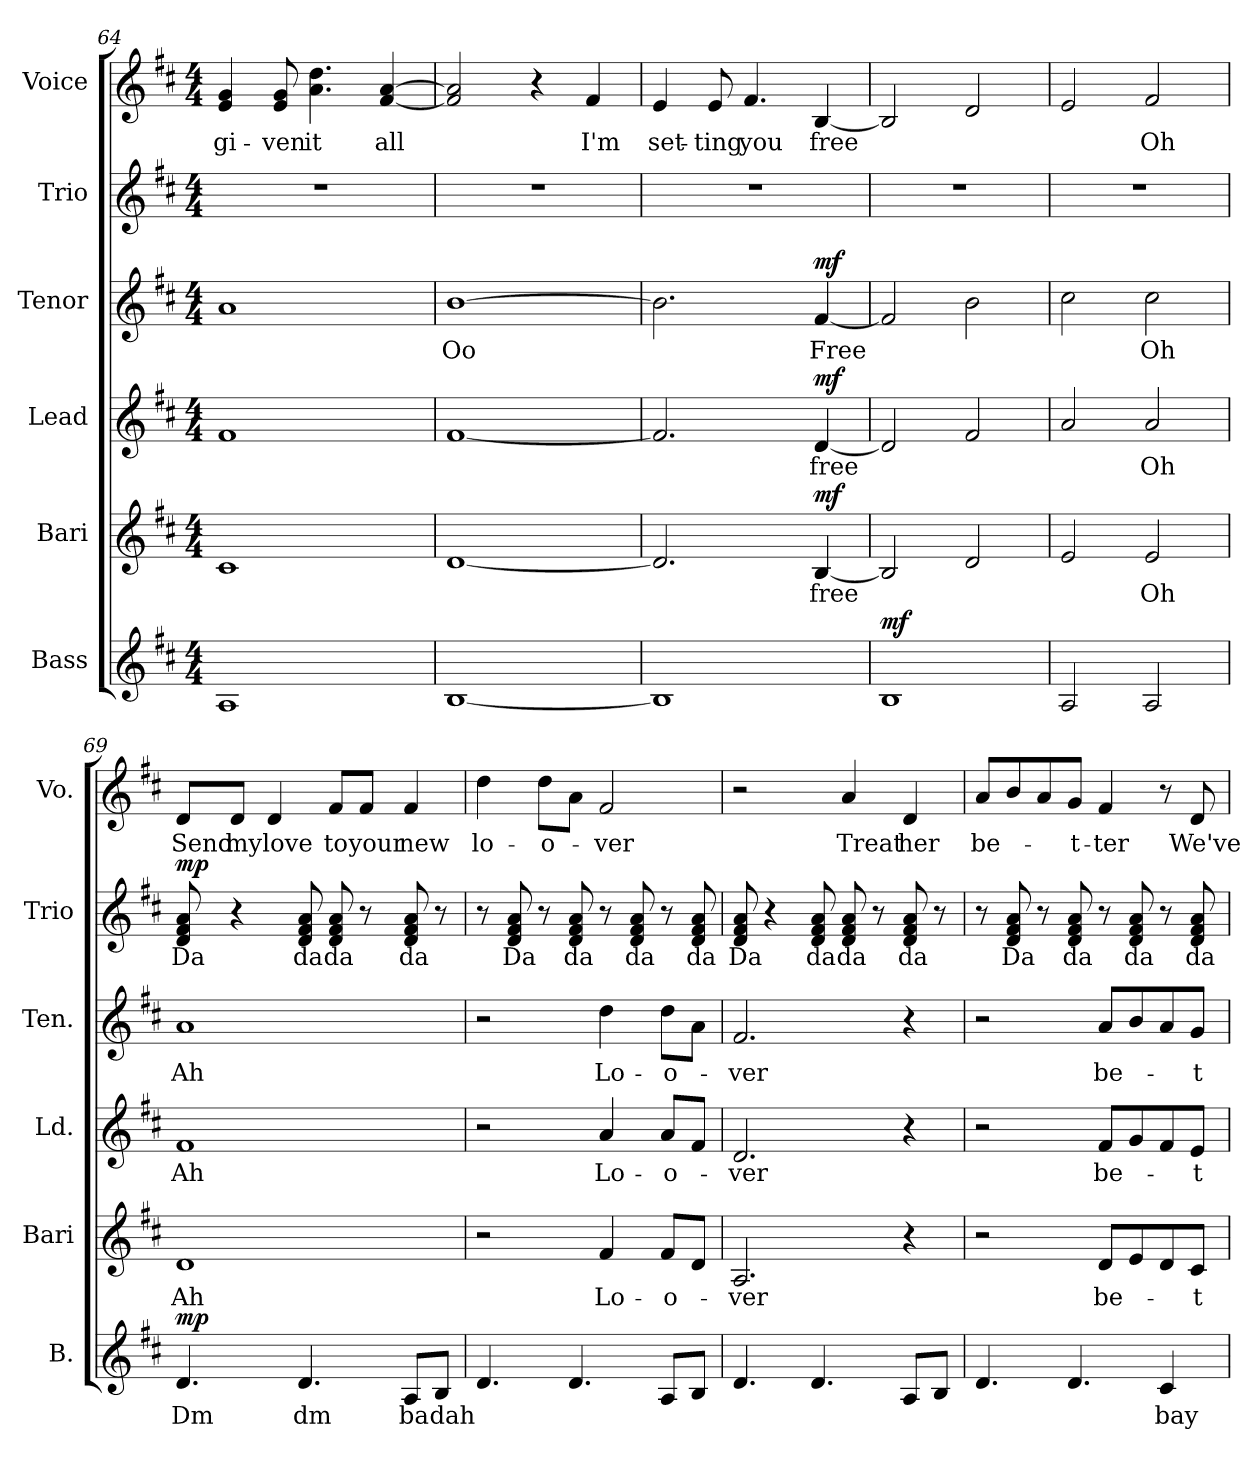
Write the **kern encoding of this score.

**kern	**text	**dynam	**kern	**text	**dynam	**kern	**text	**dynam	**kern	**text	**dynam	**kern	**text	**dynam	**kern	**text
*part6	*part6	*part6	*part5	*part5	*part5	*part4	*part4	*part4	*part3	*part3	*part3	*part2	*part2	*part2	*part1	*part1
*staff6	*staff6	*staff6	*staff5	*staff5	*staff5	*staff4	*staff4	*staff4	*staff3	*staff3	*staff3	*staff2	*staff2	*staff2	*staff1	*staff1
*I"Bass	*	*	*I"Bari	*	*	*I"Lead	*	*	*I"Tenor	*	*	*I"Trio	*	*	*I"Voice	*
*I'B.	*	*	*I'Bari	*	*	*I'Ld.	*	*	*I'Ten.	*	*	*I'Trio	*	*	*I'Vo.	*
*clefG2	*	*	*clefG2	*	*	*clefG2	*	*	*clefG2	*	*	*clefG2	*	*	*clefG2	*
*k[f#c#]	*	*	*k[f#c#]	*	*	*k[f#c#]	*	*	*k[f#c#]	*	*	*k[f#c#]	*	*	*k[f#c#]	*
*M4/4	*	*	*M4/4	*	*	*M4/4	*	*	*M4/4	*	*	*M4/4	*	*	*M4/4	*
=64	=64	=64	=64	=64	=64	=64	=64	=64	=64	=64	=64	=64	=64	=64	=64	=64
!	!	!	!	!	!	!	!	!	!	!	!	!	!	!	!	!LO:LY:b
1A	.	.	1c#	.	.	1f#	.	.	1a	.	.	1r	.	.	4e/ 4g/	-gi-
!	!	!	!	!	!	!	!	!	!	!	!	!	!	!	!	!LO:LY:b
.	.	.	.	.	.	.	.	.	.	.	.	.	.	.	8e/ 8g/	-ven
!	!	!	!	!	!	!	!	!	!	!	!	!	!	!	!	!LO:LY:b
.	.	.	.	.	.	.	.	.	.	.	.	.	.	.	4.a\ 4.dd\	it
!	!	!	!	!	!	!	!	!	!	!	!	!	!	!	!	!LO:LY:b
.	.	.	.	.	.	.	.	.	.	.	.	.	.	.	[4f#/ [4a/	all
=65	=65	=65	=65	=65	=65	=65	=65	=65	=65	=65	=65	=65	=65	=65	=65	=65
!	!	!	!	!	!	!	!	!	!	!LO:LY:b	!	!	!	!	!	!
[1B	.	.	[1d	.	.	[1f#	.	.	[1b	Oo	.	1r	.	.	2f#/] 2a/]	.
.	.	.	.	.	.	.	.	.	.	.	.	.	.	.	4r	.
!	!	!	!	!	!	!	!	!	!	!	!	!	!	!	!	!LO:LY:b
.	.	.	.	.	.	.	.	.	.	.	.	.	.	.	4f#/	I'm
!!LO:PB:g=z
=66	=66	=66	=66	=66	=66	=66	=66	=66	=66	=66	=66	=66	=66	=66	=66	=66
!	!	!	!	!	!	!	!	!	!	!	!	!	!	!	!	!LO:LY:b
1B]	.	.	2.d/]	.	.	2.f#/]	.	.	2.b\]	.	.	1r	.	.	4e/	set-
!	!	!	!	!	!	!	!	!	!	!	!	!	!	!	!	!LO:LY:b
.	.	.	.	.	.	.	.	.	.	.	.	.	.	.	8e/	-ting
!	!	!	!	!	!	!	!	!	!	!	!	!	!	!	!	!LO:LY:b
.	.	.	.	.	.	.	.	.	.	.	.	.	.	.	4.f#/	you
!	!	!	!	!LO:LY:b	!LO:DY:b	!	!LO:LY:b	!LO:DY:b	!	!LO:LY:b	!LO:DY:b	!	!	!	!	!LO:LY:b
.	.	.	[4B/	free	mf	[4d/	free	mf	[4f#/	Free	mf	.	.	.	[4B/	free
=67	=67	=67	=67	=67	=67	=67	=67	=67	=67	=67	=67	=67	=67	=67	=67	=67
!	!	!LO:DY:b	!	!	!	!	!	!	!	!	!	!	!	!	!	!
1B	.	mf	2B/]	.	.	2d/]	.	.	2f#/]	.	.	1r	.	.	2B/]	.
.	.	.	2d/	.	.	2f#/	.	.	2b\	.	.	.	.	.	2d/	.
=68	=68	=68	=68	=68	=68	=68	=68	=68	=68	=68	=68	=68	=68	=68	=68	=68
2A/	.	.	2e/	.	.	2a/	.	.	2cc#\	.	.	1r	.	.	2e/	.
!	!	!	!	!LO:LY:b	!	!	!LO:LY:b	!	!	!LO:LY:b	!	!	!	!	!	!LO:LY:b
2A/	.	.	2e/	Oh	.	2a/	Oh	.	2cc#\	Oh	.	.	.	.	2f#/	Oh
=69	=69	=69	=69	=69	=69	=69	=69	=69	=69	=69	=69	=69	=69	=69	=69	=69
!	!LO:LY:b	!LO:DY:b	!	!LO:LY:b	!	!	!LO:LY:b	!	!	!LO:LY:b	!	!	!LO:LY:b	!LO:DY:b	!	!LO:LY:b
4.d/	Dm	mp	1d	Ah	.	1f#	Ah	.	1a	Ah	.	8d/ 8f#/ 8a/	Da	mp	8d/L	Send
!	!	!	!	!	!	!	!	!	!	!	!	!	!	!	!	!LO:LY:b
.	.	.	.	.	.	.	.	.	.	.	.	4r	.	.	8d/J	my
!	!	!	!	!	!	!	!	!	!	!	!	!	!	!	!	!LO:LY:b
.	.	.	.	.	.	.	.	.	.	.	.	.	.	.	4d/	love
!	!LO:LY:b	!	!	!	!	!	!	!	!	!	!	!	!LO:LY:b	!	!	!
4.d/	dm	.	.	.	.	.	.	.	.	.	.	8d/ 8f#/ 8a/	da	.	.	.
!	!	!	!	!	!	!	!	!	!	!	!	!	!LO:LY:b	!	!	!LO:LY:b
.	.	.	.	.	.	.	.	.	.	.	.	8d/ 8f#/ 8a/	da	.	8f#/L	to
!	!	!	!	!	!	!	!	!	!	!	!	!	!	!	!	!LO:LY:b
.	.	.	.	.	.	.	.	.	.	.	.	8r	.	.	8f#/J	your
!	!LO:LY:b	!	!	!	!	!	!	!	!	!	!	!	!LO:LY:b	!	!	!LO:LY:b
8A/L	ba	.	.	.	.	.	.	.	.	.	.	8d/ 8f#/ 8a/	da	.	4f#/	new
!	!LO:LY:b	!	!	!	!	!	!	!	!	!	!	!	!	!	!	!
8B/J	dah	.	.	.	.	.	.	.	.	.	.	8r	.	.	.	.
=70	=70	=70	=70	=70	=70	=70	=70	=70	=70	=70	=70	=70	=70	=70	=70	=70
!	!	!	!	!	!	!	!	!	!	!	!	!	!	!	!	!LO:LY:b
4.d/	.	.	2r	.	.	2r	.	.	2r	.	.	8r	.	.	4dd\	lo-
!	!	!	!	!	!	!	!	!	!	!	!	!	!LO:LY:b	!	!	!
.	.	.	.	.	.	.	.	.	.	.	.	8d/ 8f#/ 8a/	Da	.	.	.
!	!	!	!	!	!	!	!	!	!	!	!	!	!	!	!	!LO:LY:b
.	.	.	.	.	.	.	.	.	.	.	.	8r	.	.	8dd\L	-o-
!	!	!	!	!	!	!	!	!	!	!	!	!	!LO:LY:b	!	!	!
4.d/	.	.	.	.	.	.	.	.	.	.	.	8d/ 8f#/ 8a/	da	.	8a\J	.
!	!	!	!	!LO:LY:b	!	!	!LO:LY:b	!	!	!LO:LY:b	!	!	!	!	!	!LO:LY:b
.	.	.	4f#/	Lo-	.	4a/	Lo-	.	4dd\	Lo-	.	8r	.	.	2f#/	-ver
!	!	!	!	!	!	!	!	!	!	!	!	!	!LO:LY:b	!	!	!
.	.	.	.	.	.	.	.	.	.	.	.	8d/ 8f#/ 8a/	da	.	.	.
!	!	!	!	!LO:LY:b	!	!	!LO:LY:b	!	!	!LO:LY:b	!	!	!	!	!	!
8A/L	.	.	8f#/L	-o-	.	8a/L	-o-	.	8dd\L	-o-	.	8r	.	.	.	.
!	!	!	!	!	!	!	!	!	!	!	!	!	!LO:LY:b	!	!	!
8B/J	.	.	8d/J	.	.	8f#/J	.	.	8a\J	.	.	8d/ 8f#/ 8a/	da	.	.	.
!!LO:PB:g=z
=71	=71	=71	=71	=71	=71	=71	=71	=71	=71	=71	=71	=71	=71	=71	=71	=71
!	!	!	!	!LO:LY:b	!	!	!LO:LY:b	!	!	!LO:LY:b	!	!	!LO:LY:b	!	!	!
4.d/	.	.	2.A/	-ver	.	2.d/	-ver	.	2.f#/	-ver	.	8d/ 8f#/ 8a/	Da	.	2r	.
.	.	.	.	.	.	.	.	.	.	.	.	4r	.	.	.	.
!	!	!	!	!	!	!	!	!	!	!	!	!	!LO:LY:b	!	!	!
4.d/	.	.	.	.	.	.	.	.	.	.	.	8d/ 8f#/ 8a/	da	.	.	.
!	!	!	!	!	!	!	!	!	!	!	!	!	!LO:LY:b	!	!	!LO:LY:b
.	.	.	.	.	.	.	.	.	.	.	.	8d/ 8f#/ 8a/	da	.	4a/	Treat
.	.	.	.	.	.	.	.	.	.	.	.	8r	.	.	.	.
!	!	!	!	!	!	!	!	!	!	!	!	!	!LO:LY:b	!	!	!LO:LY:b
8A/L	.	.	4r	.	.	4r	.	.	4r	.	.	8d/ 8f#/ 8a/	da	.	4d/	her
8B/J	.	.	.	.	.	.	.	.	.	.	.	8r	.	.	.	.
=72	=72	=72	=72	=72	=72	=72	=72	=72	=72	=72	=72	=72	=72	=72	=72	=72
!	!	!	!	!	!	!	!	!	!	!	!	!	!	!	!	!LO:LY:b
4.d/	.	.	2r	.	.	2r	.	.	2r	.	.	8r	.	.	8a/L	be-
!	!	!	!	!	!	!	!	!	!	!	!	!	!LO:LY:b	!	!	!
.	.	.	.	.	.	.	.	.	.	.	.	8d/ 8f#/ 8a/	Da	.	8b/	.
.	.	.	.	.	.	.	.	.	.	.	.	8r	.	.	8a/	.
!	!	!	!	!	!	!	!	!	!	!	!	!	!LO:LY:b	!	!	!LO:LY:b
4.d/	.	.	.	.	.	.	.	.	.	.	.	8d/ 8f#/ 8a/	da	.	8g/J	-t-
!	!	!	!	!LO:LY:b	!	!	!LO:LY:b	!	!	!LO:LY:b	!	!	!	!	!	!LO:LY:b
.	.	.	8d/L	be-	.	8f#/L	be-	.	8a/L	be-	.	8r	.	.	4f#/	-ter
!	!	!	!	!	!	!	!	!	!	!	!	!	!LO:LY:b	!	!	!
.	.	.	8e/	.	.	8g/	.	.	8b/	.	.	8d/ 8f#/ 8a/	da	.	.	.
!	!LO:LY:b	!	!	!	!	!	!	!	!	!	!	!	!	!	!	!
4c#/	bay	.	8d/	.	.	8f#/	.	.	8a/	.	.	8r	.	.	8r	.
!	!	!	!	!LO:LY:b	!	!	!LO:LY:b	!	!	!LO:LY:b	!	!	!LO:LY:b	!	!	!LO:LY:b
.	.	.	8c#/J	-t-	.	8e/J	-t-	.	8g/J	-t-	.	8d/ 8f#/ 8a/	da	.	8d/	We've
=	=	=	=	=	=	=	=	=	=	=	=	=	=	=	=	=
*-	*-	*-	*-	*-	*-	*-	*-	*-	*-	*-	*-	*-	*-	*-	*-	*-
